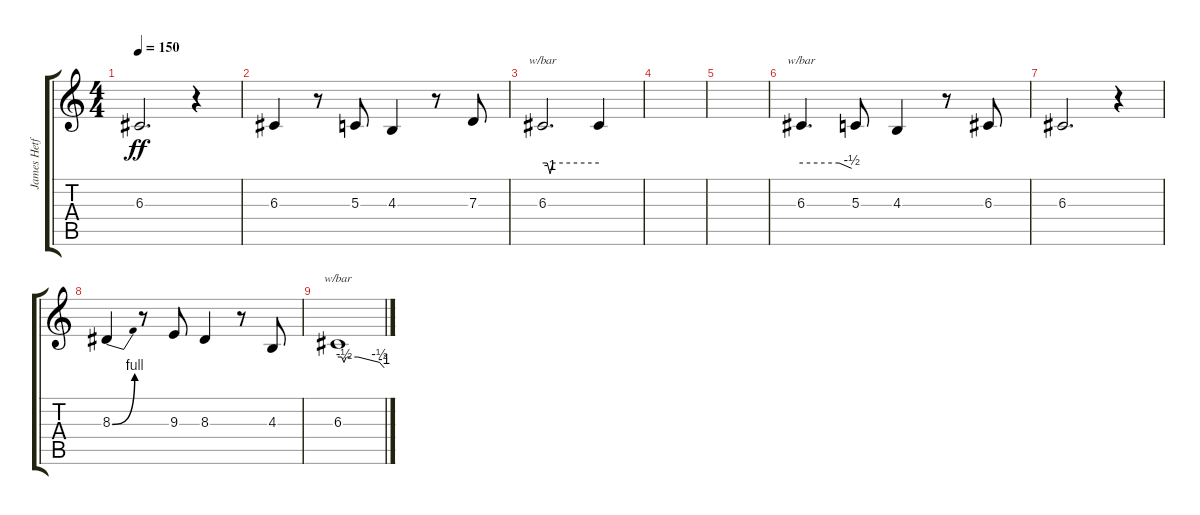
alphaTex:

\track ("James Hetfield [V]" "James Hetf") {instrument violin}
\staff {score tabs}
\tuning (E4 B3 G3 D3 A2 E2) {hide}
\ts (4 4)
\tempo 150
\clef g2
\ks c
6.3.2{d dy ff} r.4 |
6.3.4 r.8 5.3.8 4.3.4 r.8 7.3.8 |
6.3.2{d tbe (custom default 0 0 5 0 8 -4 11 0 60 0)} 6.3{t}.4 |
|
|
6.3.4{d tbe (custom default 0 0 45 0 60 -2)} 5.3.8 4.3.4 r.8 6.3.8 |
6.3.2{d} r.4 |
8.3{be (bend 0 0 60 4)}.4 r.8 9.3.8 8.3.4 r.8 4.3.8 |
6.3.1{tbe (custom default 0 0 5 0 8 -2 11 0 26 0 54 -2 60 -4)}
